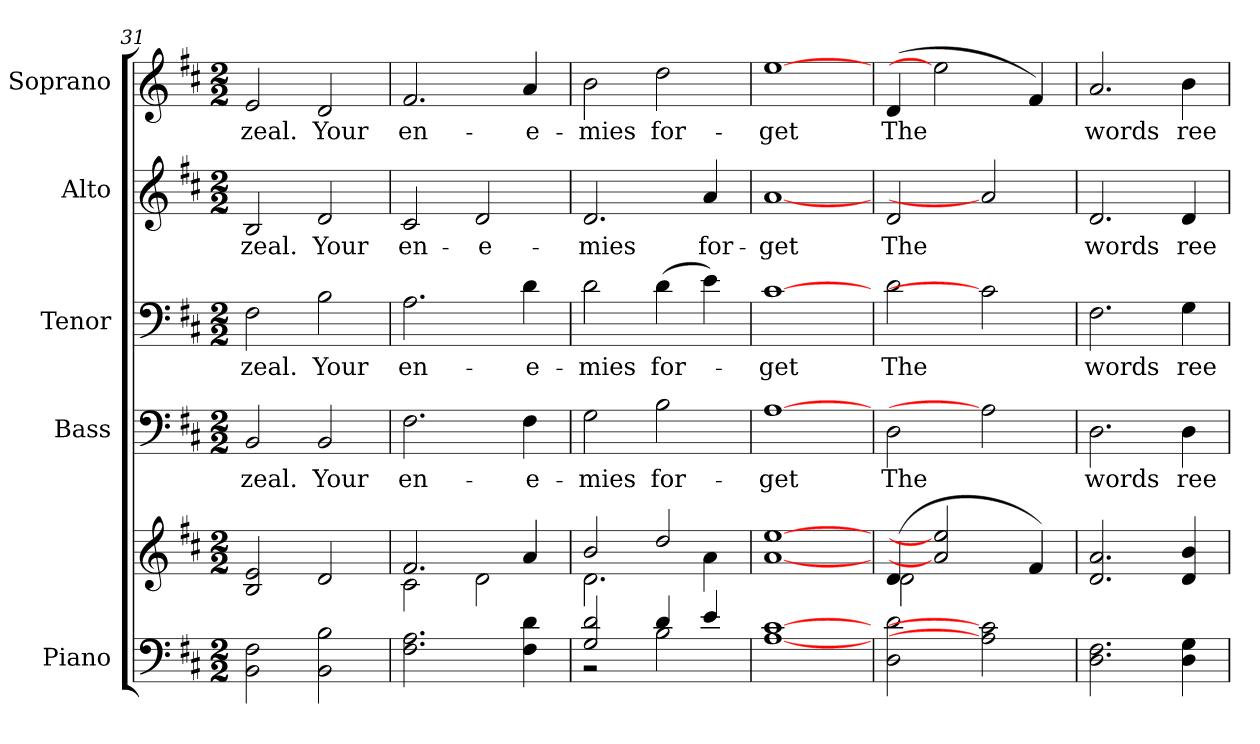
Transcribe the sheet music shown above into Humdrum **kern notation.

**kern	**kern	**kern	**text	**kern	**text	**kern	**text	**kern	**text
*part5	*part5	*part4	*part4	*part3	*part3	*part2	*part2	*part1	*part1
*staff6	*staff5	*staff4	*staff4	*staff3	*staff3	*staff2	*staff2	*staff1	*staff1
*I"Piano	*	*I"Bass	*	*I"Tenor	*	*I"Alto	*	*I"Soprano	*
*I'Pno.	*	*I'B.	*	*I'T.	*	*I'A.	*	*I'S.	*
*clefF4	*clefG2	*clefF4	*	*clefF4	*	*clefG2	*	*clefG2	*
*k[f#c#]	*k[f#c#]	*k[f#c#]	*	*k[f#c#]	*	*k[f#c#]	*	*k[f#c#]	*
*D:	*D:	*D:	*	*D:	*	*D:	*	*D:	*
*M2/2	*M2/2	*M2/2	*	*M2/2	*	*M2/2	*	*M2/2	*
=31	=31	=31	=31	=31	=31	=31	=31	=31	=31
!	!	!	!LO:LY:b:color=#000000	!	!	!	!	!	!
!	!	!	!	!	!LO:LY:b:color=#000000	!	!	!	!
!	!	!	!	!	!	!	!LO:LY:b:color=#000000	!	!
!	!	!	!	!	!	!	!	!	!LO:LY:b:color=#000000
2BBi\ 2F#i	2Bi/ 2ei	2BBi/	zeal.	2F#i\	zeal.	2Bi/	zeal.	2ei/	zeal.
!	!	!	!LO:LY:b:color=#000000	!	!	!	!	!	!
!	!	!	!	!	!LO:LY:b:color=#000000	!	!	!	!
!	!	!	!	!	!	!	!LO:LY:b:color=#000000	!	!
!	!	!	!	!	!	!	!	!	!LO:LY:b:color=#000000
2BBi\ 2Bi	2di/	2BBi/	Your	2Bi\	Your	2di/	Your	2di/	Your
!!LO:PB:g=z
=32	=32	=32	=32	=32	=32	=32	=32	=32	=32
*	*^	*	*	*	*	*	*	*	*
!	!	!	!	!LO:LY:b:color=#000000	!	!	!	!	!	!
!	!	!	!	!	!	!LO:LY:b:color=#000000	!	!	!	!
!	!	!	!	!	!	!	!	!LO:LY:b:color=#000000	!	!
!	!	!	!	!	!	!	!	!	!	!LO:LY:b:color=#000000
2.F#i\ 2.Ai	2.f#i/	2c#i\	2.F#i\	en-	2.Ai\	en-	2c#i/	en-	2.f#i/	en-
!	!	!	!	!	!	!	!	!LO:LY:b:color=#000000	!	!
.	.	2di\	.	.	.	.	2di/	-e-	.	.
!	!	!	!	!LO:LY:b:color=#000000	!	!	!	!	!	!
!	!	!	!	!	!	!LO:LY:b:color=#000000	!	!	!	!
!	!	!	!	!	!	!	!	!	!	!LO:LY:b:color=#000000
4F#i\ 4di	4ai/	.	4F#i\	-e-	4di\	-e-	.	.	4ai/	-e-
=33	=33	=33	=33	=33	=33	=33	=33	=33	=33	=33
*^	*	*	*	*	*	*	*	*	*	*
!	!	!	!	!	!LO:LY:b:color=#000000	!	!	!	!	!	!
!	!	!	!	!	!	!	!LO:LY:b:color=#000000	!	!	!	!
!	!	!	!	!	!	!	!	!	!LO:LY:b:color=#000000	!	!
!	!	!	!	!	!	!	!	!	!	!	!LO:LY:b:color=#000000
2Gi/ 2di	2r	2bi/	2.di\	2Gi\	-mies	2di\	-mies	2.di/	-mies	2bi\	-mies
!	!	!	!	!	!LO:LY:b:color=#000000	!	!	!	!	!	!
!	!	!	!	!	!	!	!LO:LY:b:color=#000000	!	!	!	!
!	!	!	!	!	!	!	!	!	!	!	!LO:LY:b:color=#000000
4di/	2Bi\	2ddi/	.	2Bi\	for-	(4di\	for-	.	.	2ddi\	for-
!	!	!	!	!	!	!	!	!	!LO:LY:b:color=#000000	!	!
4ei/	.	.	4ai\	.	.	4ei\)	.	4ai/	for-	.	.
*v	*v	*	*	*	*	*	*	*	*	*	*
*	*v	*v	*	*	*	*	*	*	*	*
=34	=34	=34	=34	=34	=34	=34	=34	=34	=34
*	*^	*	*	*	*	*	*	*	*
!	!	!	!	!LO:LY:b:color=#000000	!	!	!	!	!	!
*	*v	*v	*	*	*	*	*	*	*	*
*	*^	*	*	*	*	*	*	*	*
!	!	!	!	!	!	!LO:LY:b:color=#000000	!	!	!	!
*	*v	*v	*	*	*	*	*	*	*	*
*	*^	*	*	*	*	*	*	*	*
!	!	!	!	!	!	!	!	!LO:LY:b:color=#000000	!	!
*	*v	*v	*	*	*	*	*	*	*	*
*	*^	*	*	*	*	*	*	*	*
!	!	!	!	!	!	!	!	!	!	!LO:LY:b:color=#000000
*	*v	*v	*	*	*	*	*	*	*	*
[1Ai [1c#i	[1ai [1eei	[1Ai	-get	[1c#i	-get	[1ai	-get	[1eei	-get
=35	=35	=35	=35	=35	=35	=35	=35	=35	=35
*	*^	*	*	*	*	*	*	*	*
!	!	!	!	!LO:LY:b:color=#000000	!	!	!	!	!	!
!	!	!	!	!	!	!LO:LY:b:color=#000000	!	!	!	!
!	!	!	!	!	!	!	!	!LO:LY:b:color=#000000	!	!
!	!	!	!	!	!	!	!	!	!	!LO:LY:b:color=#000000
2Di\ 2di	(4di/	2di\	2Di\	The	2di\	The	2di/	The	(4di/	The
.	2ai] 2eei]	.	.	.	.	.	.	.	2eei]	.
2Ai] 2c#i]	.	2ryy	2Ai]	.	2c#i]	.	2ai]	.	.	.
.	4f#i/)	.	.	.	.	.	.	.	4f#i/)	.
*	*v	*v	*	*	*	*	*	*	*	*
=36	=36	=36	=36	=36	=36	=36	=36	=36	=36
!	!	!	!LO:LY:b:color=#000000	!	!	!	!	!	!
!	!	!	!	!	!LO:LY:b:color=#000000	!	!	!	!
!	!	!	!	!	!	!	!LO:LY:b:color=#000000	!	!
!	!	!	!	!	!	!	!	!	!LO:LY:b:color=#000000
2.Di\ 2.F#i	2.di/ 2.ai	2.Di\	words	2.F#i\	words	2.di/	words	2.ai/	words
!	!	!	!LO:LY:b:color=#000000	!	!	!	!	!	!
!	!	!	!	!	!LO:LY:b:color=#000000	!	!	!	!
!	!	!	!	!	!	!	!LO:LY:b:color=#000000	!	!
!	!	!	!	!	!	!	!	!	!LO:LY:b:color=#000000
4Di\ 4Gi	4di/ 4bi	4Di\	ree-	4Gi\	ree-	4di/	ree-	4bi\	ree-
=	=	=	=	=	=	=	=	=	=
*-	*-	*-	*-	*-	*-	*-	*-	*-	*-
